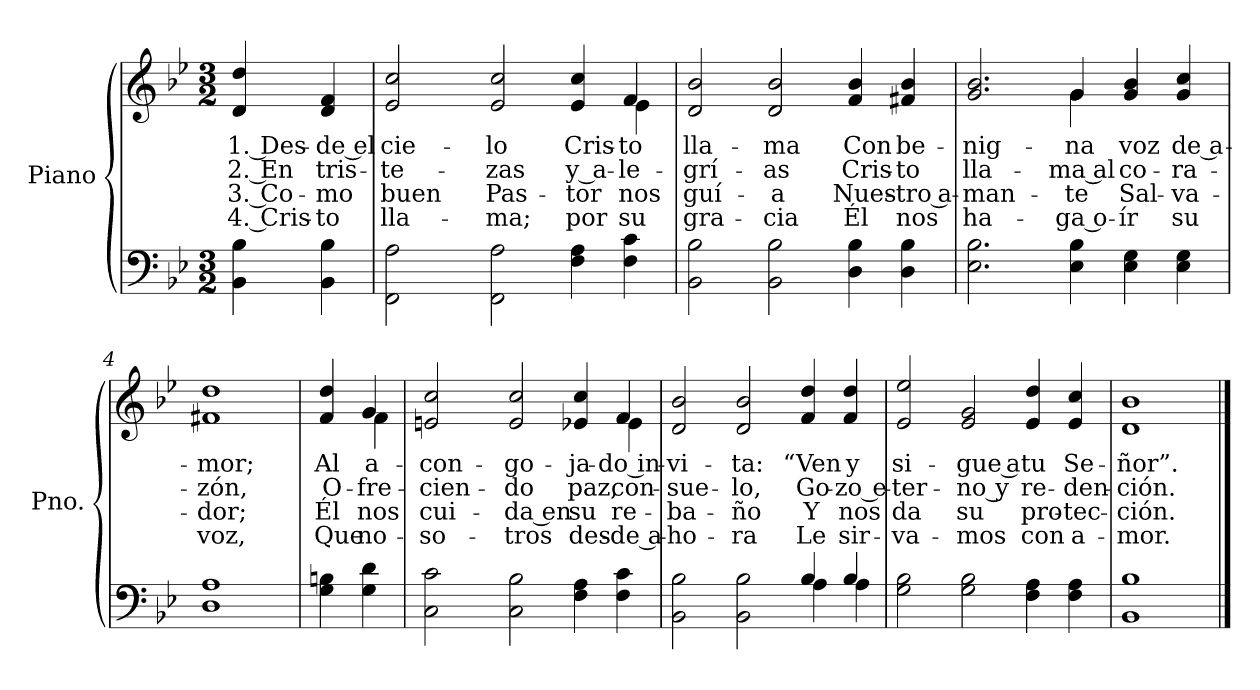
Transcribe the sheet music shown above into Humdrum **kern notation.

**kern	**kern	**text	**text	**text	**text
*part1	*part1	*part1	*part1	*part1	*part1
*staff2	*staff1	*staff1	*staff1	*staff1	*staff1
*I"Piano	*	*	*	*	*
*I'Pno.	*	*	*	*	*
*stria5	*stria5	*	*	*	*
*clefF4	*clefG2	*	*	*	*
*k[b-e-]	*k[b-e-]	*	*	*	*
*M3/2	*M3/2	*	*	*	*
=	=	=	=	=	=
!	!	!LO:LY:b	!LO:LY:b	!LO:LY:b	!LO:LY:b
4BB-\ 4B-\	4d/ 4dd/	1. Des-	2. En	3. Co-	4. Cris-
!	!	!LO:LY:b	!LO:LY:b	!LO:LY:b	!LO:LY:b
4BB-\ 4B-\	4d/ 4f/	-de el	tris-	-mo	-to
=1	=1	=1	=1	=1	=1
!	!	!LO:LY:b	!LO:LY:b	!LO:LY:b	!LO:LY:b
*	*^	*	*	*	*
2FF\ 2A\	2e-/ 2cc/	4ryy	cie-	-te-	buen	lla-
!	!	!	!LO:LY:b	!LO:LY:b	!LO:LY:b	!LO:LY:b
*	*v	*v	*	*	*	*
2FF\ 2A\	2e-/ 2cc/	-lo	-zas	Pas-	-ma;
!	!	!LO:LY:b	!LO:LY:b	!LO:LY:b	!LO:LY:b
4F\ 4A\	4e-/ 4cc/	Cris-	y a-	-tor	por
!	!	!LO:LY:b	!LO:LY:b	!LO:LY:b	!LO:LY:b
*	*^	*	*	*	*
4F\ 4c\	4f/	4e-\	-to	-le-	nos	su
=2	=2	=2	=2	=2	=2	=2
!	!	!	!LO:LY:b	!LO:LY:b	!LO:LY:b	!LO:LY:b
*	*v	*v	*	*	*	*
2BB-\ 2B-\	2d/ 2b-/	lla-	-grí-	guí-	gra-
!	!	!LO:LY:b	!LO:LY:b	!LO:LY:b	!LO:LY:b
2BB-\ 2B-\	2d/ 2b-/	-ma	-as	-a	-cia
!	!	!LO:LY:b	!LO:LY:b	!LO:LY:b	!LO:LY:b
4D\ 4B-\	4f/ 4b-/	Con	Cris-	Nues-	Él
!	!	!LO:LY:b	!LO:LY:b	!LO:LY:b	!LO:LY:b
4D\ 4B-\	4f#X/ 4b-/	be-	-to	-tro a-	nos
=3	=3	=3	=3	=3	=3
!	!	!LO:LY:b	!LO:LY:b	!LO:LY:b	!LO:LY:b
*	*^	*	*	*	*
2.E-\ 2.B-\	2.g/ 2.b-/	2.ryy	-nig-	lla-	-man-	ha-
!	!	!	!LO:LY:b	!LO:LY:b	!LO:LY:b	!LO:LY:b
4E-\ 4B-\	4g/	4g\	-na	-ma al	-te	-ga o-
!	!	!	!LO:LY:b	!LO:LY:b	!LO:LY:b	!LO:LY:b
4E-\ 4G\	4g/ 4b-/	2ryy	voz	co-	Sal-	-ír
!	!	!	!LO:LY:b	!LO:LY:b	!LO:LY:b	!LO:LY:b
4E-\ 4G\	4g/ 4cc/	.	de a-	-ra-	-va-	su
*	*v	*v	*	*	*	*
=4	=4	=4	=4	=4	=4
!	!	!LO:LY:b	!LO:LY:b	!LO:LY:b	!LO:LY:b
1D 1A	1f#X 1dd	-mor;	-zón,	-dor;	voz,
!!LO:LB:g=z
=5	=5	=5	=5	=5	=5
!	!	!LO:LY:b	!LO:LY:b	!LO:LY:b	!LO:LY:b
*	*^	*	*	*	*
4G\ 4Bn\	4f/ 4dd/	4ryy	Al	O-	Él	Que
!	!	!	!LO:LY:b	!LO:LY:b	!LO:LY:b	!LO:LY:b
4G\ 4d\	4g/	4f\	a-	-fre-	nos	no-
=6	=6	=6	=6	=6	=6	=6
!	!	!	!LO:LY:b	!LO:LY:b	!LO:LY:b	!LO:LY:b
2C\ 2c\	2en/ 2cc/	4ryy	-con-	-cien-	cui-	-so-
!	!	!	!LO:LY:b	!LO:LY:b	!LO:LY:b	!LO:LY:b
*	*v	*v	*	*	*	*
2C\ 2B-\	2e/ 2cc/	-go-	-do	-da en	-tros
!	!	!LO:LY:b	!LO:LY:b	!LO:LY:b	!LO:LY:b
4F\ 4A\	4e-X/ 4cc/	-ja-	paz,	su	des-
!	!	!LO:LY:b	!LO:LY:b	!LO:LY:b	!LO:LY:b
*	*^	*	*	*	*
4F\ 4c\	4f/	4e-\	-do in-	con-	re-	-de a-
=7	=7	=7	=7	=7	=7	=7
*^	*	*	*	*	*	*
!	!	!	!	!LO:LY:b	!LO:LY:b	!LO:LY:b	!LO:LY:b
*	*	*v	*v	*	*	*	*
2BB-\ 2B-\	1ryy	2d/ 2b-/	-vi-	-sue-	-ba-	-ho-
!	!	!	!LO:LY:b	!LO:LY:b	!LO:LY:b	!LO:LY:b
2BB-\ 2B-\	.	2d/ 2b-/	-ta:	-lo,	-ño	-ra
!	!	!	!LO:LY:b	!LO:LY:b	!LO:LY:b	!LO:LY:b
4B-/	4A\	4f/ 4dd/	“Ven	Go-	Y	Le
!	!	!	!LO:LY:b	!LO:LY:b	!LO:LY:b	!LO:LY:b
4B-/	4A\	4f/ 4dd/	y	-zo e-	nos	sir-
=8	=8	=8	=8	=8	=8	=8
!	!	!	!LO:LY:b	!LO:LY:b	!LO:LY:b	!LO:LY:b
*v	*v	*	*	*	*	*
2G\ 2B-\	2e-/ 2ee-/	si-	-ter-	da	-va-
!	!	!LO:LY:b	!LO:LY:b	!LO:LY:b	!LO:LY:b
2G\ 2B-\	2e-/ 2g/	-gue a	-no y	su	-mos
!	!	!LO:LY:b	!LO:LY:b	!LO:LY:b	!LO:LY:b
4F\ 4A\	4e-/ 4dd/	tu	re-	pro-	con
!	!	!LO:LY:b	!LO:LY:b	!LO:LY:b	!LO:LY:b
4F\ 4A\	4e-/ 4cc/	Se-	-den-	-tec-	a-
=9	=9	=9	=9	=9	=9
!	!	!LO:LY:b	!LO:LY:b	!LO:LY:b	!LO:LY:b
1BB- 1B-	1d 1b-	-ñor”.	-ción.	-ción.	-mor.
==	==	==	==	==	==
*-	*-	*-	*-	*-	*-
